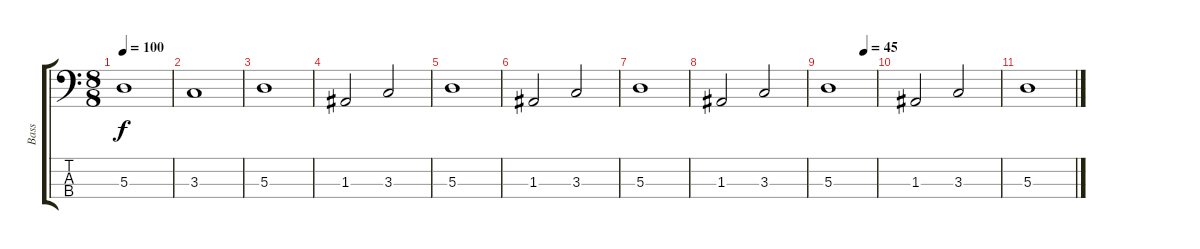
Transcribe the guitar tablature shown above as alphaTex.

\track ("Bass" "Bass") {instrument fretlessbass}
\staff {score tabs}
\tuning (G2 D2 A1 E1) {hide}
\ts (8 8)
\tempo 100
\clef f4
\ks c
5.3.1{dy f} |
3.3.1 |
5.3.1 |
1.3.2 3.3.2 |
5.3.1 |
1.3.2 3.3.2 |
5.3.1 |
1.3.2 3.3.2 |
\tempo (45 0.75)
5.3.1 |
1.3.2 3.3.2 |
5.3.1
